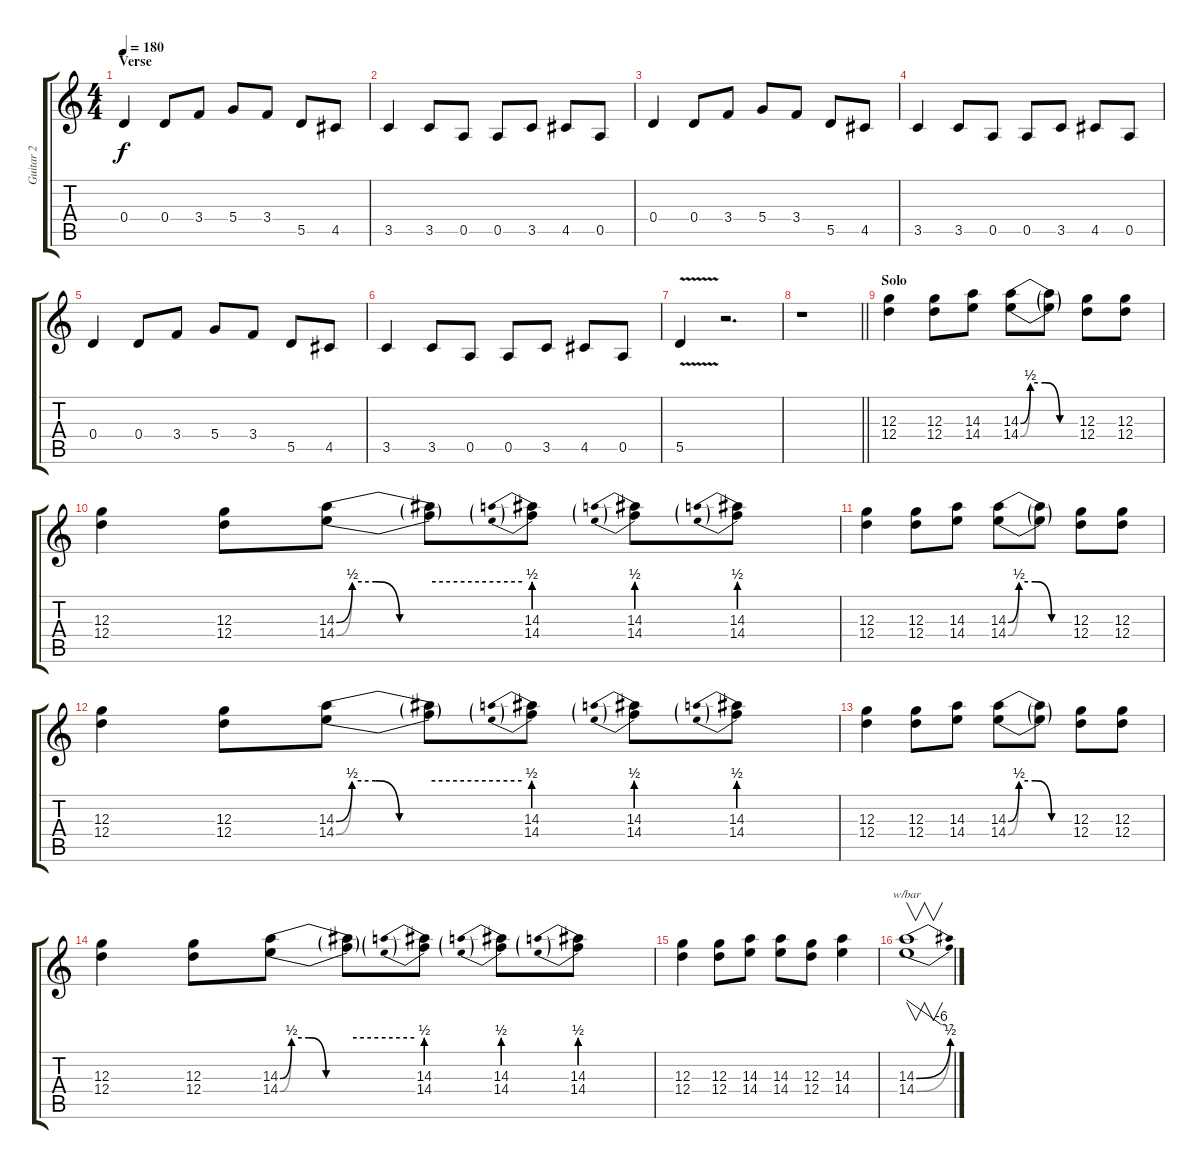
\track ("Guitar 2" "Guitar 2") {instrument distortionguitar}
\staff {score tabs}
\tuning (E4 B3 G3 D3 A2 E2) {hide}
\ts (4 4)
\section ("" "Verse")
\tempo 180
\clef g2
\ks c
0.4.4{dy f} 0.4.8 3.4.8 5.4.8 3.4.8 5.5.8 4.5.8 |
3.5.4 3.5.8 0.5.8 0.5.8 3.5.8 4.5.8 0.5.8 |
0.4.4 0.4.8 3.4.8 5.4.8 3.4.8 5.5.8 4.5.8 |
3.5.4 3.5.8 0.5.8 0.5.8 3.5.8 4.5.8 0.5.8 |
0.4.4 0.4.8 3.4.8 5.4.8 3.4.8 5.5.8 4.5.8 |
3.5.4 3.5.8 0.5.8 0.5.8 3.5.8 4.5.8 0.5.8 |
5.5{v}.4 r.2{d} |
\barLineRight lightlight
r.1 |
\section ("" "Solo")
(12.3 12.4).4 (12.3 12.4).8 (14.3 14.4).8 (14.3{be (custom 0 0 10 2 25 2 40 0 60 0)} 14.4{be (custom 0 0 10 2 25 2 40 0 60 0)}).8 (14.3{t} 14.4{t}).8 (12.3 12.4).8 (12.3 12.4).8 |
(12.3 12.4).4 (12.3 12.4).8 (14.3{be (custom 0 0 10 2 25 2 40 0 60 0)} 14.4{be (custom 0 0 10 2 25 2 40 0 60 0)}).8 (14.3{be (hold 0 2 60 2) t} 14.4{be (hold 0 2 60 2) t}).8 (14.3{be (prebend 0 2 60 2)} 14.4{be (prebend 0 2 60 2)}).8 (14.3{be (prebend 0 2 60 2)} 14.4{be (prebend 0 2 60 2)}).8 (14.3{be (prebend 0 2 60 2)} 14.4{be (prebend 0 2 60 2)}).8 |
(12.3 12.4).4 (12.3 12.4).8 (14.3 14.4).8 (14.3{be (custom 0 0 10 2 25 2 40 0 60 0)} 14.4{be (custom 0 0 10 2 25 2 40 0 60 0)}).8 (14.3{t} 14.4{t}).8 (12.3 12.4).8 (12.3 12.4).8 |
(12.3 12.4).4 (12.3 12.4).8 (14.3{be (custom 0 0 10 2 25 2 40 0 60 0)} 14.4{be (custom 0 0 10 2 25 2 40 0 60 0)}).8 (14.3{be (hold 0 2 60 2) t} 14.4{be (hold 0 2 60 2) t}).8 (14.3{be (prebend 0 2 60 2)} 14.4{be (prebend 0 2 60 2)}).8 (14.3{be (prebend 0 2 60 2)} 14.4{be (prebend 0 2 60 2)}).8 (14.3{be (prebend 0 2 60 2)} 14.4{be (prebend 0 2 60 2)}).8 |
(12.3 12.4).4 (12.3 12.4).8 (14.3 14.4).8 (14.3{be (custom 0 0 10 2 25 2 40 0 60 0)} 14.4{be (custom 0 0 10 2 25 2 40 0 60 0)}).8 (14.3{t} 14.4{t}).8 (12.3 12.4).8 (12.3 12.4).8 |
(12.3 12.4).4 (12.3 12.4).8 (14.3{be (custom 0 0 10 2 25 2 40 0 60 0)} 14.4{be (custom 0 0 10 2 25 2 40 0 60 0)}).8 (14.3{be (hold 0 2 60 2) t} 14.4{be (hold 0 2 60 2) t}).8 (14.3{be (prebend 0 2 60 2)} 14.4{be (prebend 0 2 60 2)}).8 (14.3{be (prebend 0 2 60 2)} 14.4{be (prebend 0 2 60 2)}).8 (14.3{be (prebend 0 2 60 2)} 14.4{be (prebend 0 2 60 2)}).8 |
(12.3 12.4).4 (12.3 12.4).8 (14.3 14.4).8 (14.3 14.4).8 (12.3 12.4).8 (14.3 14.4).4 |
(14.3{be (bend 0 0 60 2)} 14.4{be (bend 0 0 60 2)}).1{v tbe (custom default 0 0 45 -24 60 -24)}
